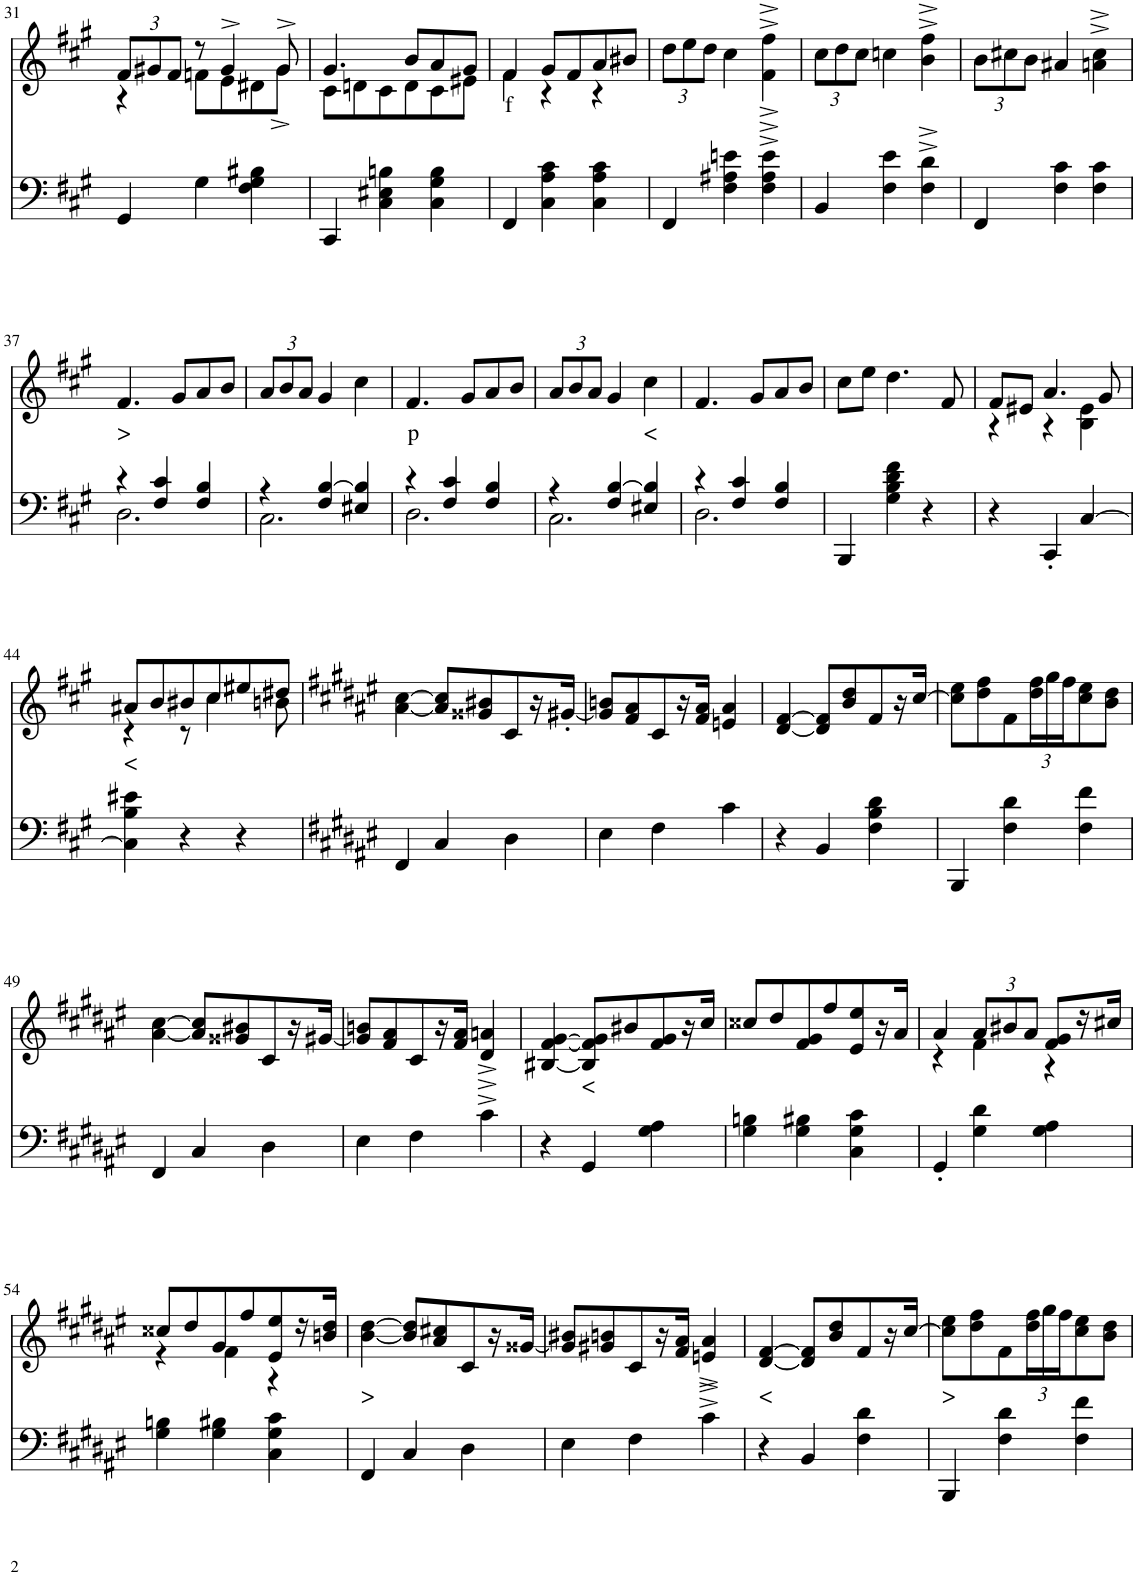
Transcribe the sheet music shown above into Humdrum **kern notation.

**kern	**kern	**text
*part2	*part1	*part1
*staff2	*staff1	*staff1
*I"Piano	*I"Piano	*
*I'Pno	*I'Pno	*
!!LO:PB:g=z
*clefF4	*clefG2	*
*k[f#c#g#]	*k[f#c#g#]	*
*f#:	*f#:	*
*M3/4	*M3/4	*
*	*Xbrackettup	*
=31	=31	=31
*	*^	*
4GG#/	12f#/L	4r	.
.	12g#X/	.	.
.	12f#/J	.	.
4G#\	8r	8fn\L	.
.	4g#^/	8e\	.
4F#\ 4G#\ 4B#X\	.	8d#X\	.
.	8g#^/	8g#^\J	.
=32	=32	=32	=32
4CC#/	4.g#/	8c#\L	.
.	.	8dn\	.
4C#\ 4E#X\ 4Bn\	.	8c#\	.
.	8b/L	8d\	.
4C#\ 4G#\ 4B\	8a/	8c#\	.
.	8g#/J	8e#X\J	.
=33	=33	=33	=33
!	!	!	!LO:LY:b
4FF#/	4f#/	4f#\	f
4C#\ 4A\ 4c#\	8g#/L	4r	.
.	8f#/	.	.
4C#\ 4A\ 4c#\	8a/	4r	.
.	8b#X/J	.	.
*	*v	*v	*
=34	=34	=34
4FF#/	12dd\L	.
.	12ee\	.
.	12dd\J	.
4F#\ 4A#X\ 4en\	4cc#\	.
4F#\^ 4A#\^ 4e\^	4f#\^ 4ff#\^	.
=35	=35	=35
4BB/	12cc#\L	.
.	12dd\	.
.	12cc#\J	.
4F#\ 4e\	4ccn\	.
4F#\^ 4d\^	4b\^ 4ff#\^	.
=36	=36	=36
4FF#/	12b\L	.
.	12cc#X\	.
.	12b\J	.
4F#\ 4c#\	4a#X/	.
4F#\ 4c#\	4an\^ 4cc#\^	.
!!LO:LB:g=z
=37	=37	=37
*^	*	*
!	!	!	!LO:LY:b
4r	2.D\	4.f#/	>
4F#/ 4c#/	.	.	.
.	.	8g#/L	.
4F#/ 4B/	.	8a/	.
.	.	8b/J	.
=38	=38	=38	=38
4r	2.C#\	12a/L	.
.	.	12b/	.
.	.	12a/J	.
4F#/ [4B/	.	4g#/	.
4E#X/ 4B/]	.	4cc#\	.
=39	=39	=39	=39
!	!	!	!LO:LY:b
4r	2.D\	4.f#/	p
4F#/ 4c#/	.	.	.
.	.	8g#/L	.
4F#/ 4B/	.	8a/	.
.	.	8b/J	.
=40	=40	=40	=40
4r	2.C#\	12a/L	.
.	.	12b/	.
.	.	12a/J	.
4F#/ [4B/	.	4g#/	.
!	!	!	!LO:LY:b
4E#X/ 4B/]	.	4cc#\	<
=41	=41	=41	=41
4r	2.D\	4.f#/	.
4F#/ 4c#/	.	.	.
.	.	8g#/L	.
4F#/ 4B/	.	8a/	.
.	.	8b/J	.
*v	*v	*	*
=42	=42	=42
4BBB/	8cc#\L	.
.	8ee\J	.
4G#\ 4B\ 4d\ 4f#\	4.dd\	.
4r	.	.
.	8f#/	.
=43	=43	=43
*	*^	*
4r	8f#/L	4r	.
.	8e#X/J	.	.
4CC#'/	4.a/	4r	.
[4C#/	.	4B\ 4e#\	.
.	8g#/	.	.
!!LO:LB:g=z	!!
=44	=44	=44	=44
!	!	!	!LO:LY:b
4C#\] 4B\ 4e#X\	8a#X/L	4r	<
.	8b/	.	.
4r	8b#X/	8r	.
.	8cc#/	4cc#\	.
4r	8ee#X/	.	.
.	8dd#X/J	8bn\	.
*	*v	*v	*
=45	=45	=45
*k[f#c#g#d#a#e#]	*k[f#c#g#d#a#e#]	*
4FF#/	[4a#\ [4cc#\	.
4C#/	8a#/] 8cc#/]L	.
.	8g##X/ 8b#X/	.
4D#\	8c#/	.
.	16r	.
.	[16g#X'/JJ	.
=46	=46	=46
4E#\	8g#/] 8bn/L	.
.	8f#/ 8a#/	.
4F#\	8c#/	.
.	16r	.
.	16f#/ 16a#/JJ	.
4c#\	4en/ 4a#/	.
=47	=47	=47
4r	[4d#/ [4f#/	.
4BB/	8d#/] 8f#/]L	.
.	8b/ 8dd#/	.
4F#\ 4B\ 4d#\	8f#/	.
.	16r	.
.	[16cc#/JJ	.
=48	=48	=48
4BBB/	8cc#\] 8ee#\L	.
.	8dd#\ 8ff#\	.
4F#\ 4d#\	8f#\	.
.	24dd#\ 24ff#\L	.
.	24gg#\	.
.	24ff#\J	.
4F#\ 4f#\	8cc#\ 8ee#\	.
.	8b\ 8dd#\J	.
!!LO:LB:g=z
=49	=49	=49
4FF#/	[4a#\ [4cc#\	.
4C#/	8a#/] 8cc#/]L	.
.	8g##X/ 8b#X/	.
4D#\	8c#/	.
.	16r	.
.	[16g#X/JJ	.
=50	=50	=50
4E#\	8g#/] 8bn/L	.
.	8f#/ 8a#/	.
4F#\	8c#/	.
.	16r	.
.	16f#/ 16a#/JJ	.
4c#^\	4d#/^ 4an/^	.
=51	=51	=51
4r	[4B#X/ [4f#/ [4g#/	.
!	!	!LO:LY:b
4GG#/	8B#/] 8f#/] 8g#/]L	<
.	8b#X/	.
4G#\ 4A#\	8f#/ 8g#/	.
.	16r	.
.	16cc#/JJ	.
=52	=52	=52
4G#\ 4Bn\	8cc##X/L	.
.	8dd#/	.
4G#\ 4B#X\	8f#/ 8g#/	.
.	8ff#/	.
4C#\ 4G#\ 4c#\	8e#/ 8ee#/	.
.	16r	.
.	16a#/JJ	.
=53	=53	=53
*	*^	*
4GG#'/	4a#/	4r	.
4G#\ 4d#\	12a#/L	4f#\	.
.	12b#X/	.	.
.	12a#/J	.	.
4G#\ 4A#\	8f#/ 8g#/L	4r	.
.	16r	.	.
.	16cc#X/JJ	.	.
!!LO:LB:g=z	!!
=54	=54	=54	=54
4G#\ 4Bn\	8cc##X/L	4r	.
.	8dd#/	.	.
4G#\ 4B#X\	8g#/	4f#\	.
.	8ff#/	.	.
4C#\ 4G#\ 4c#\	8e#/ 8ee#/	4r	.
.	16r	.	.
.	16bn/ 16dd#/JJ	.	.
*	*v	*v	*
=55	=55	=55
!	!	!LO:LY:b
4FF#/	[4b\ [4dd#\	>
4C#/	8b/] 8dd#/]L	.
.	8a#/ 8cc#X/	.
4D#\	8c#/	.
.	16r	.
.	[16g##X/JJ	.
=56	=56	=56
4E#\	8g##/] 8b#X/L	.
.	8g#X/ 8bn/	.
4F#\	8c#/	.
.	16r	.
.	16f#/ 16a#/JJ	.
4c#^\	4en/^ 4a#/^	.
=57	=57	=57
!	!	!LO:LY:b
4r	[4d#/ [4f#/	<
4BB/	8d#/] 8f#/]L	.
.	8b/ 8dd#/	.
4F#\ 4d#\	8f#/	.
.	16r	.
.	[16cc#/JJ	.
=58	=58	=58
!	!	!LO:LY:b
4BBB/	8cc#\] 8ee#\L	>
.	8dd#\ 8ff#\	.
4F#\ 4d#\	8f#\	.
.	24dd#\ 24ff#\L	.
.	24gg#\	.
.	24ff#\J	.
4F#\ 4f#\	8cc#\ 8ee#\	.
.	8b\ 8dd#\J	.
=	=	=
*-	*-	*-
